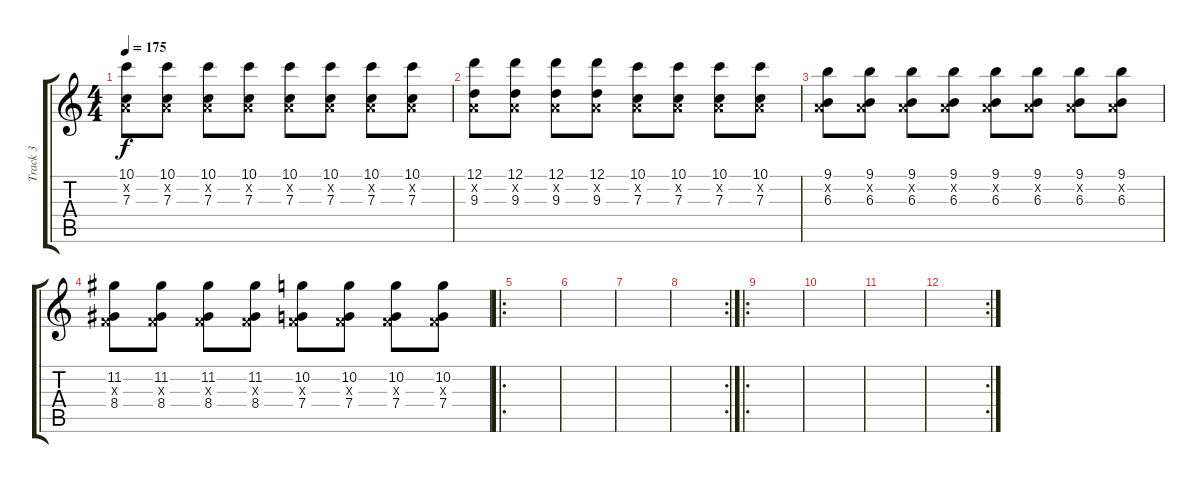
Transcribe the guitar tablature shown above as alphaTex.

\track ("Track 3" "Track 3") {instrument distortionguitar}
\staff {score tabs}
\tuning (D4 A3 F3 C3 G2 C2) {hide}
\ts (4 4)
\tempo 175
\clef g2
\ks c
(10.1 0.2{x} 7.3).8{dy f} (10.1 0.2{x} 7.3).8 (10.1 0.2{x} 7.3).8 (10.1 0.2{x} 7.3).8 (10.1 0.2{x} 7.3).8 (10.1 0.2{x} 7.3).8 (10.1 0.2{x} 7.3).8 (10.1 0.2{x} 7.3).8 |
(12.1 0.2{x} 9.3).8 (12.1 0.2{x} 9.3).8 (12.1 0.2{x} 9.3).8 (12.1 0.2{x} 9.3).8 (10.1 0.2{x} 7.3).8 (10.1 0.2{x} 7.3).8 (10.1 0.2{x} 7.3).8 (10.1 0.2{x} 7.3).8 |
(9.1 0.2{x} 6.3).8 (9.1 0.2{x} 6.3).8 (9.1 0.2{x} 6.3).8 (9.1 0.2{x} 6.3).8 (9.1 0.2{x} 6.3).8 (9.1 0.2{x} 6.3).8 (9.1 0.2{x} 6.3).8 (9.1 0.2{x} 6.3).8 |
(11.2 0.3{x} 8.4).8 (11.2 0.3{x} 8.4).8 (11.2 0.3{x} 8.4).8 (11.2 0.3{x} 8.4).8 (10.2 0.3{x} 7.4).8 (10.2 0.3{x} 7.4).8 (10.2 0.3{x} 7.4).8 (10.2 0.3{x} 7.4).8 |
\ro
|
|
|
\rc 2
|
\ro
|
|
|
\rc 2
